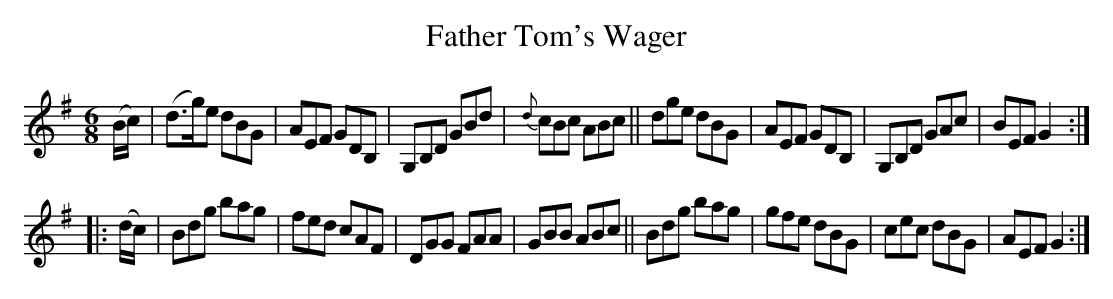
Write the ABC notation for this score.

X:1
T: Father Tom's Wager
M: 6/8
L: 1/8
K: G
(B/c/) |\
(d>g)e dBG | AEF GDB, | G,B,D GBd | {d}cBc ABc ||\
dge dBG | AEF GDB, | G,B,D GAc | BEF G2 :|
|: (d/c/) |\
Bdg bag | fed cAF | DGG FAA | GBB ABc ||\
Bdg bag | gfe dBG | cec dBG | AEF G2 :|
